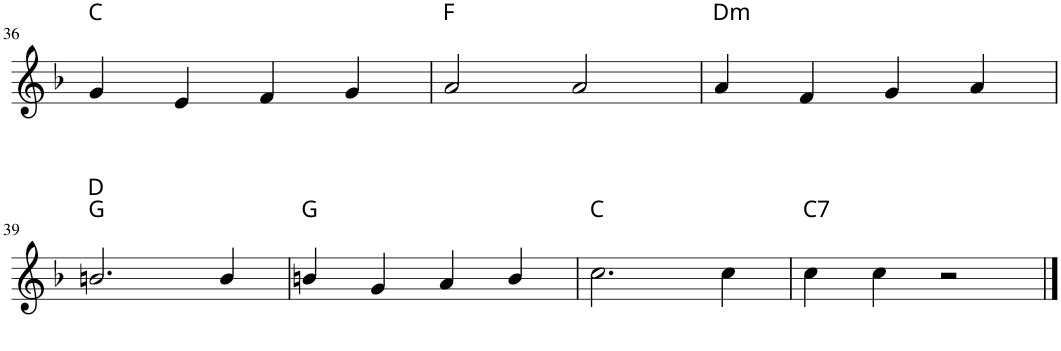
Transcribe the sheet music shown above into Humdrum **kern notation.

**kern
*part1
*staff1
*I"Voice
*I'Voice
!!LO:PB:g=z
*clefG2
*k[b-]
*F:
*M4/4
=36
!LO:TX:a:t=C
4g/
4e/
4f/
4g/
=37
!LO:TX:a:t=F
2a/
2a/
=38
!LO:TX:a:t=Dm
4a/
4f/
4g/
4a/
!!LO:LB:g=z
=39
!LO:TX:a:t=G
!LO:TX:a:t=D
2.bn/
4b/
=40
!LO:TX:a:t=G
4bn/
4g/
4a/
4b/
=41
!LO:TX:a:t=C
2.cc\
4cc\
=42
!LO:TX:a:t=C7
4cc\
4cc\
2r
==
*-
